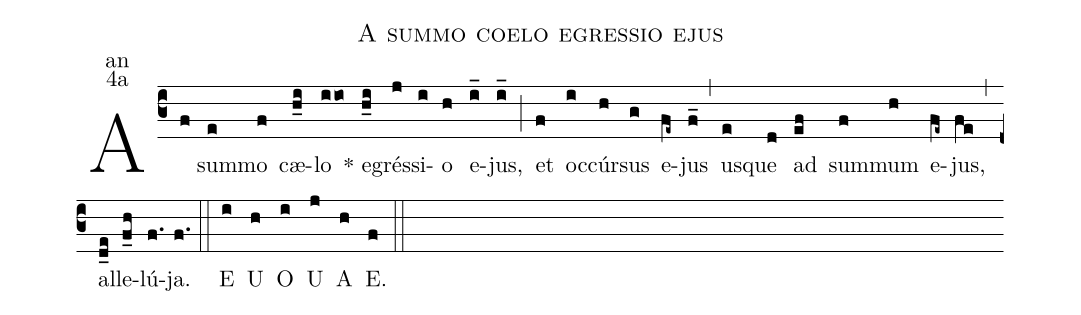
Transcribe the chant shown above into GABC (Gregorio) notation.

name:A summo coelo egressio ejus;
office-part:an;
mode:4a;
%%
(c3) A(f) sum(e)mo(f) cæ(h_i)lo(iio) <sp>*</sp> e(h_i)grés(j)si(i)o(h) e(i_)jus,(i_) (;) et(f) oc(i)cúr(h)sus(g) e(fe~)jus(f_) (,) us(e)que(d) ad(ef) sum(f)mum(h) e(fe~)jus,(fe) (,)
al(d_e)le(f_h)lú(f.)ja.(f.) (::)
<eu>E(i) U(h) O(i) U(j) A(h) E.(f) </eu>(::)
